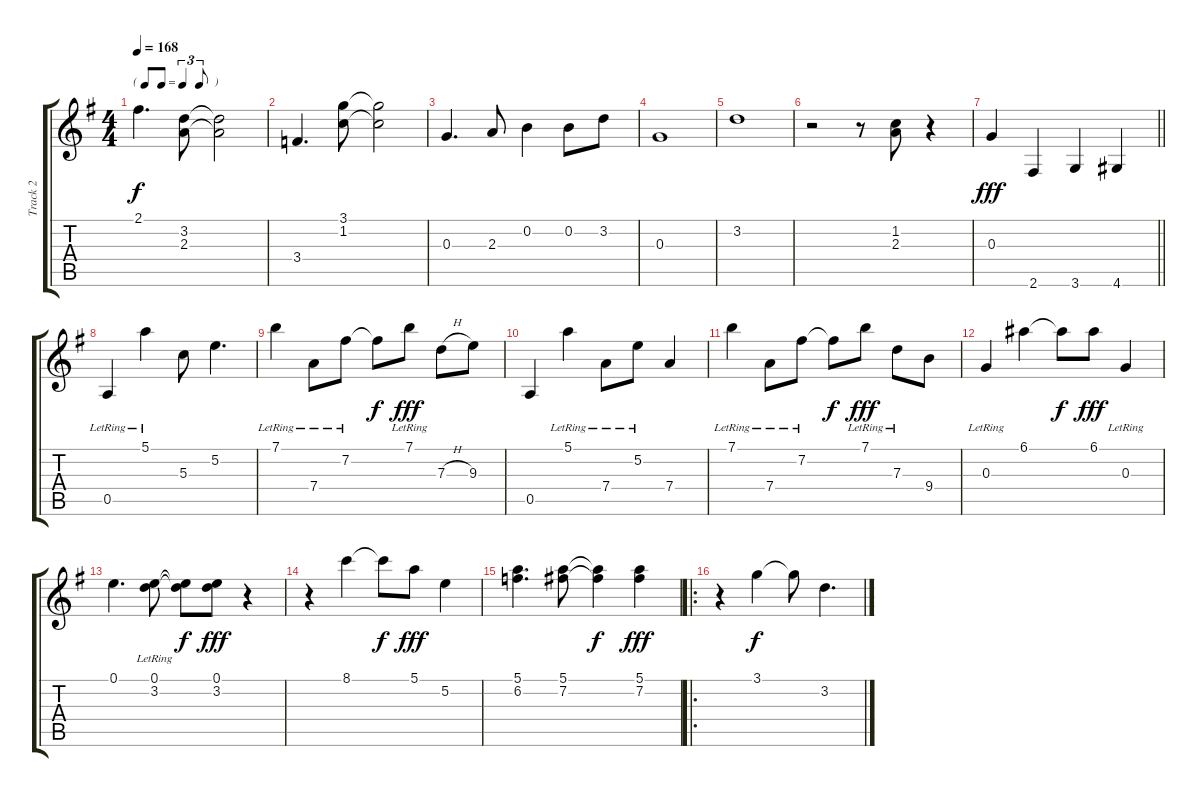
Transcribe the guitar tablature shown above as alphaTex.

\track ("Track 2" "Track 2") {instrument electricguitarjazz}
\staff {score tabs}
\tuning (E4 B3 G3 D3 A2 E2) {hide}
\ts (4 4)
\tf triplet8th
\tempo 168
\clef g2
\ks g
2.1.4{d dy f} (3.2 2.3).8 (3.2{t} 2.3{t}).2 |
3.4.4{d} (3.1 1.2).8 (3.1{t} 1.2{t}).2 |
0.3.4{d} 2.3.8 0.2.4 0.2.8 3.2.8 |
0.3.1 |
3.2.1 |
r.2 r.8 (1.2 2.3).8 r.4 |
\barLineRight lightlight
0.3.4{dy fff} 2.6.4 3.6.4 4.6.4 |
0.5{lr}.4 5.1{lr}.4 5.3.8 5.2.4{d} |
7.1{lr}.4 7.4{lr}.8 7.2{lr}.8 7.2{t}.8{dy f} 7.1{lr}.8{dy fff} 7.3{h}.8 9.3.8 |
0.5.4 5.1{lr}.4 7.4{lr}.8 5.2{lr}.8 7.4.4 |
7.1{lr}.4 7.4{lr}.8 7.2{lr}.8 7.2{t}.8{dy f} 7.1{lr}.8{dy fff} 7.3{lr}.8 9.4.8 |
0.3{lr}.4 6.1.4 6.1{t}.8{dy f} 6.1.8{dy fff} 0.3{lr}.4 |
0.1.4{d} (0.1 3.2{lr}).8 (0.1{t} 3.2{t}).8{dy f} (0.1 3.2).8{dy fff} r.4 |
r.4 8.1.4 8.1{t}.8{dy f} 5.1.8{dy fff} 5.2.4 |
(5.1 6.2).4{d} (5.1 7.2).8 (5.1{t} 7.2{t}).4{dy f} (5.1 7.2).4{dy fff} |
\ro
r.4 3.1.4{dy f} 3.1{t}.8 3.2.4{d}
